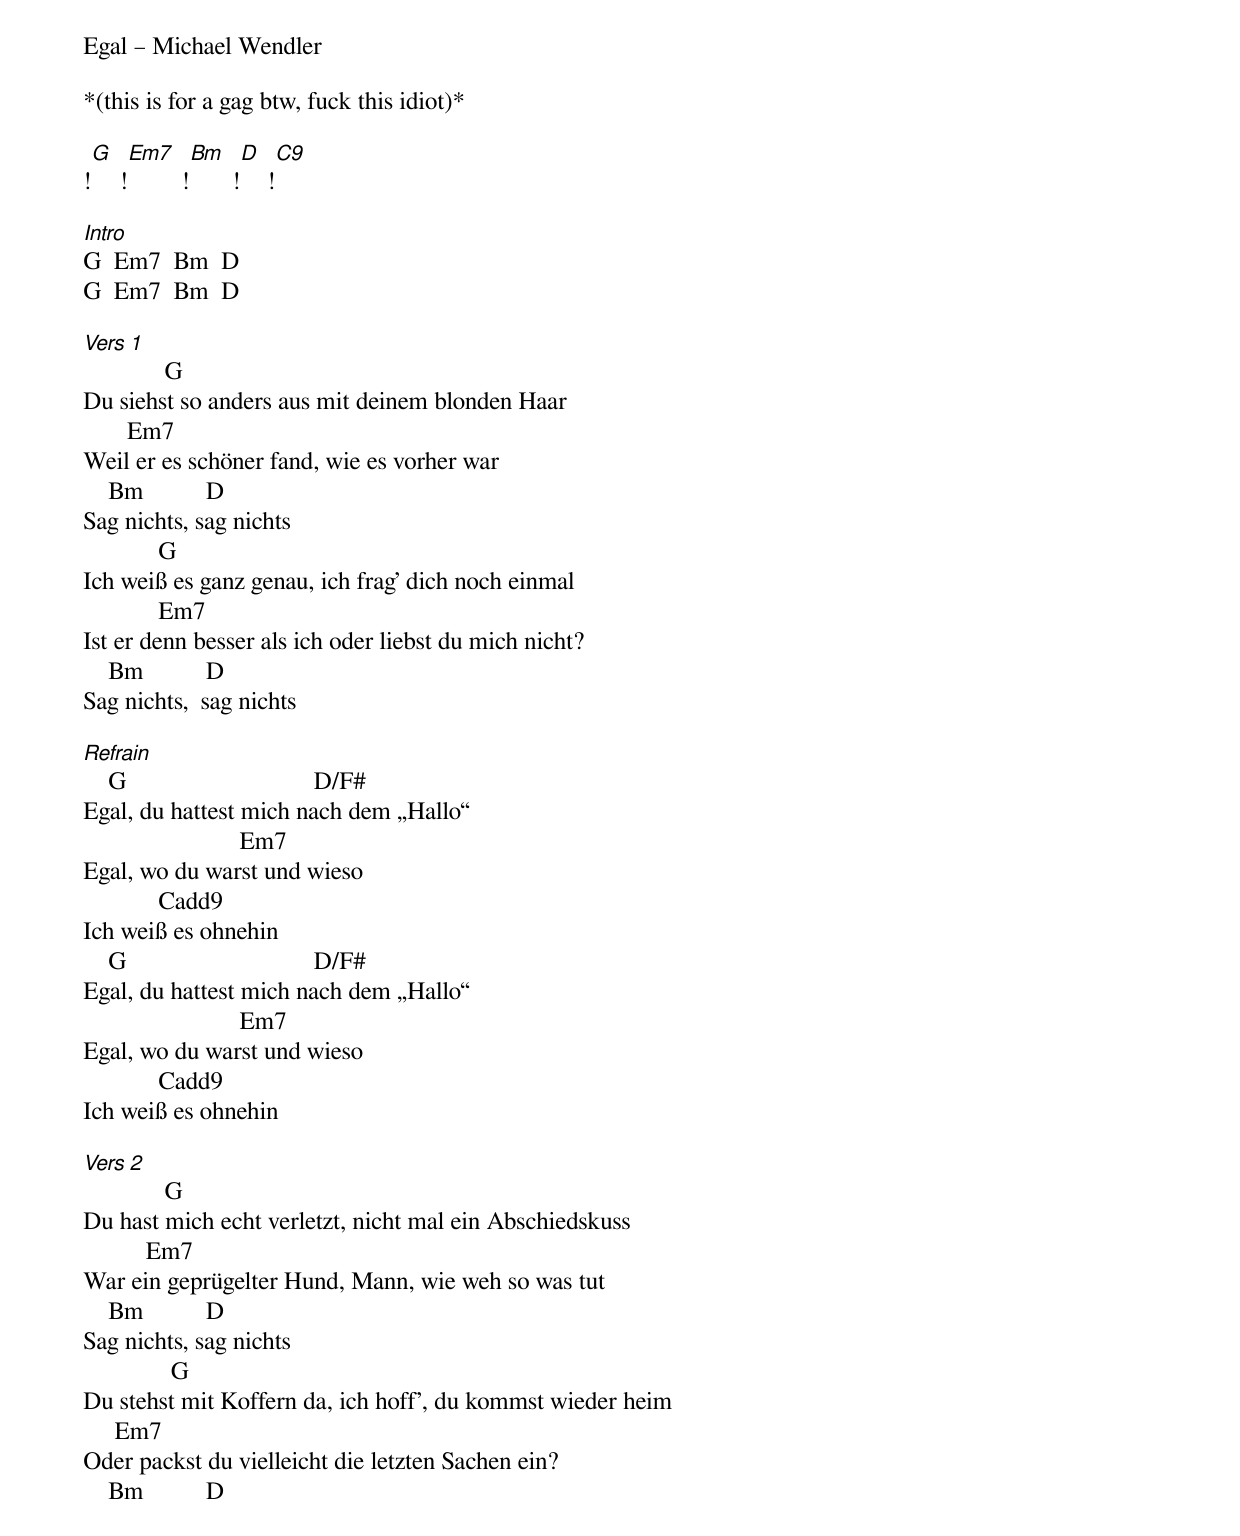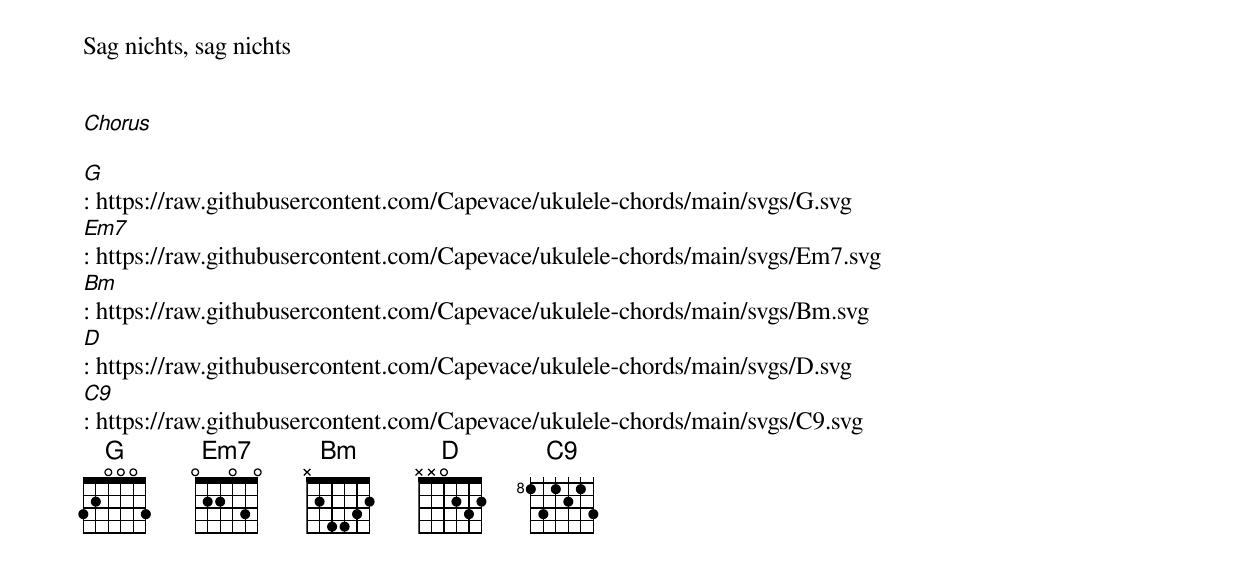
Egal – Michael Wendler

*(this is for a gag btw, fuck this idiot)*

![G][] ![Em7][] ![Bm][] ![D][] ![C9][]

[Intro]
G  Em7  Bm  D
G  Em7  Bm  D

[Vers 1]
             G
Du siehst so anders aus mit deinem blonden Haar
       Em7
Weil er es schöner fand, wie es vorher war
    Bm          D
Sag nichts, sag nichts
            G
Ich weiß es ganz genau, ich frag' dich noch einmal
            Em7
Ist er denn besser als ich oder liebst du mich nicht?
    Bm          D
Sag nichts,  sag nichts

[Refrain]
    G                              D/F#
Egal, du hattest mich nach dem „Hallo“
                         Em7
Egal, wo du warst und wieso
            Cadd9
Ich weiß es ohnehin
    G                              D/F#
Egal, du hattest mich nach dem „Hallo“
                         Em7
Egal, wo du warst und wieso
            Cadd9
Ich weiß es ohnehin

[Vers 2]
             G
Du hast mich echt verletzt, nicht mal ein Abschiedskuss
          Em7
War ein geprügelter Hund, Mann, wie weh so was tut
    Bm          D
Sag nichts, sag nichts
              G
Du stehst mit Koffern da, ich hoff', du kommst wieder heim
     Em7
Oder packst du vielleicht die letzten Sachen ein?
    Bm          D
Sag nichts, sag nichts


[Chorus]

[G]: https://raw.githubusercontent.com/Capevace/ukulele-chords/main/svgs/G.svg
[Em7]: https://raw.githubusercontent.com/Capevace/ukulele-chords/main/svgs/Em7.svg
[Bm]: https://raw.githubusercontent.com/Capevace/ukulele-chords/main/svgs/Bm.svg
[D]: https://raw.githubusercontent.com/Capevace/ukulele-chords/main/svgs/D.svg
[C9]: https://raw.githubusercontent.com/Capevace/ukulele-chords/main/svgs/C9.svg
